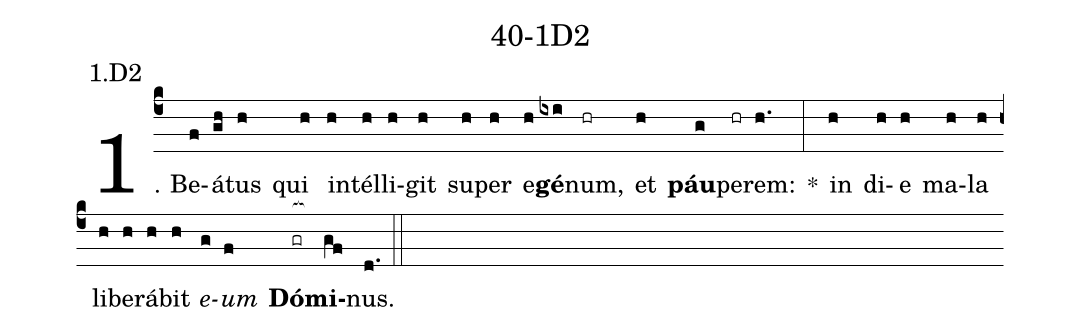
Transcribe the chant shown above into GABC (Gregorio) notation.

name: 40-1D2;
annotation: 1.D2;
%%
(c4)1. Be(f)á(gh)tus(h) qui(h) in(h)tél(h)li(h)git(h) su(h)per(h) e(h)<b>gé</b>(ixi)num,(hr) et(h) <b>páu</b>(g)pe(hr)rem:(h.) *(:) in(h) di(h)e(h) ma(h)la(h) li(h)be(h)rá(h)bit(h) <i>e</i>(g)<i>um</i>(f) <b>Dó</b>(gr[ocb:1{])<b>mi</b>(gf[ocb:0}])nus.(d.) (::)
